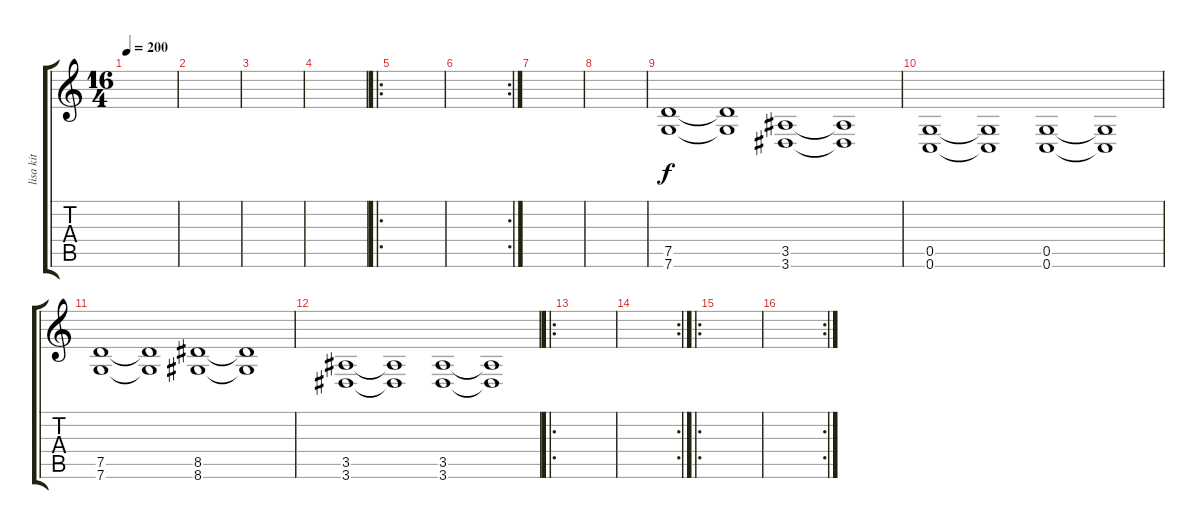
\track ("lisa kit" "lisa kit") {instrument distortionguitar}
\staff {score tabs}
\tuning (D4 A3 F3 C3 G2 C2) {hide}
\ts (16 4)
\tempo 200
\clef g2
\ks c
|
|
|
|
\ro
|
\rc 2
|
|
|
(7.5 7.6).1 (7.5{t} 7.6{t}).1 (3.5 3.6).1 (3.5{t} 3.6{t}).1 |
(0.5 0.6).1 (0.5{t} 0.6{t}).1 (0.5 0.6).1 (0.5{t} 0.6{t}).1 |
(7.5 7.6).1 (7.5{t} 7.6{t}).1 (8.5 8.6).1 (8.5{t} 8.6{t}).1 |
(3.5 3.6).1 (3.5{t} 3.6{t}).1 (3.5 3.6).1 (3.5{t} 3.6{t}).1 |
\ro
|
\rc 2
|
\ro
|
\rc 2
